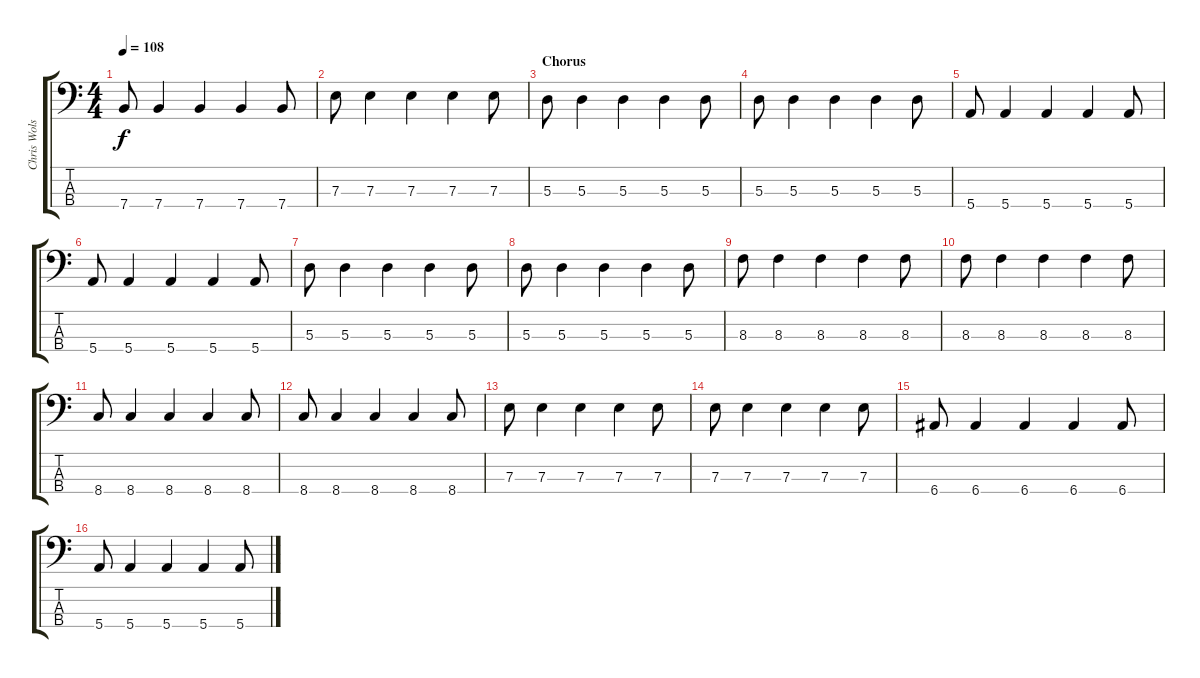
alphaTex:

\track ("Chris Wolstenholme" "Chris Wols") {instrument electricbassfinger}
\staff {score tabs}
\tuning (G2 D2 A1 E1) {hide}
\ts (4 4)
\tempo 108
\clef f4
\ks c
7.4.8{dy f} 7.4.4 7.4.4 7.4.4 7.4.8 |
7.3.8 7.3.4 7.3.4 7.3.4 7.3.8 |
\section ("" "Chorus")
5.3.8 5.3.4 5.3.4 5.3.4 5.3.8 |
5.3.8 5.3.4 5.3.4 5.3.4 5.3.8 |
5.4.8 5.4.4 5.4.4 5.4.4 5.4.8 |
5.4.8 5.4.4 5.4.4 5.4.4 5.4.8 |
5.3.8 5.3.4 5.3.4 5.3.4 5.3.8 |
5.3.8 5.3.4 5.3.4 5.3.4 5.3.8 |
8.3.8 8.3.4 8.3.4 8.3.4 8.3.8 |
8.3.8 8.3.4 8.3.4 8.3.4 8.3.8 |
8.4.8 8.4.4 8.4.4 8.4.4 8.4.8 |
8.4.8 8.4.4 8.4.4 8.4.4 8.4.8 |
7.3.8 7.3.4 7.3.4 7.3.4 7.3.8 |
7.3.8 7.3.4 7.3.4 7.3.4 7.3.8 |
6.4.8 6.4.4 6.4.4 6.4.4 6.4.8 |
5.4.8 5.4.4 5.4.4 5.4.4 5.4.8
